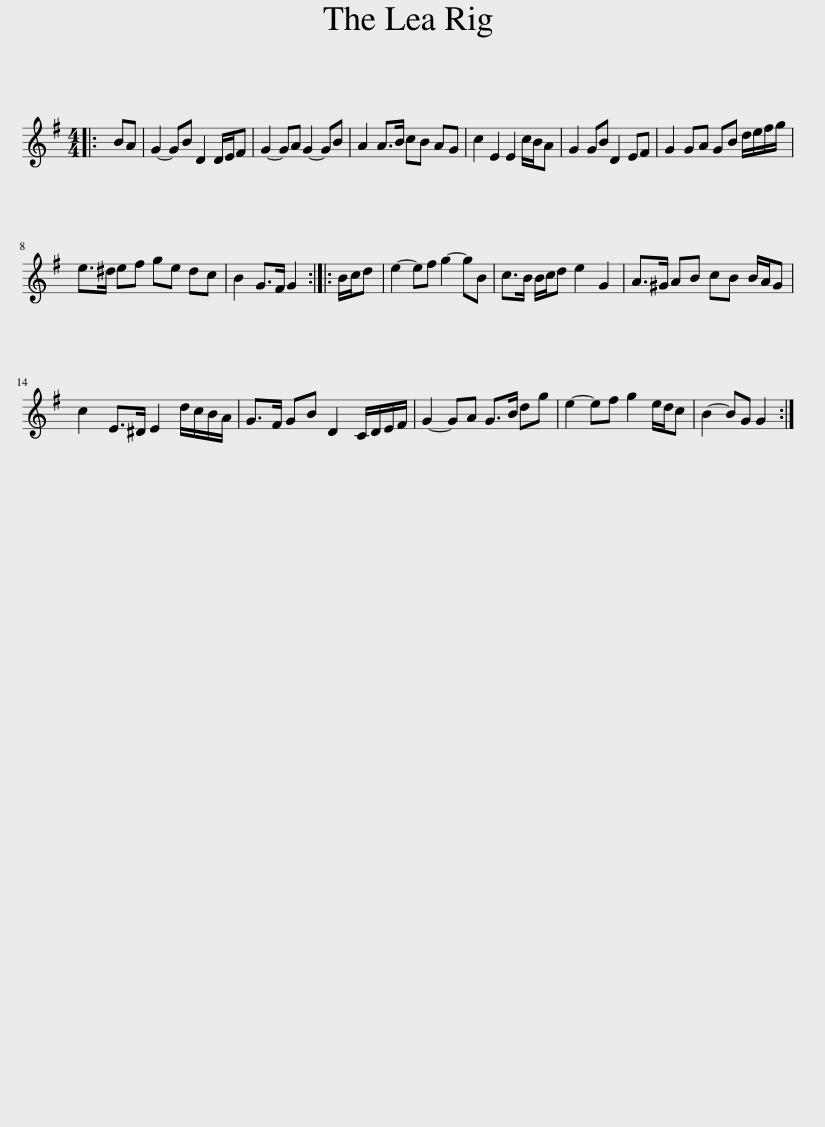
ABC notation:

X:1
L:1/8
M:4/4
I:linebreak $
K:G
V:1 treble
V:1
|: BA | G2- GB D2 D/E/F | G2- GA G2- GB | A2 A>B cB AG | c2 E2 E2 c/B/A | %5
 G2 GB D2 EF | G2 GA GB d/e/f/g/ |$ e>^d ef ge dc | B2 G>F G2 :: B/c/d | %10
 e2- ef g2- gB | c>B B/c/d e2 G2 | A>^G AB cB B/A/G |$ c2 E>^D E2 d/c/B/A/ | G>F GB D2 C/D/E/F/ | %15
 G2- GA G>B dg | e2- ef g2 e/d/c | B2- BG G2 :| %18
